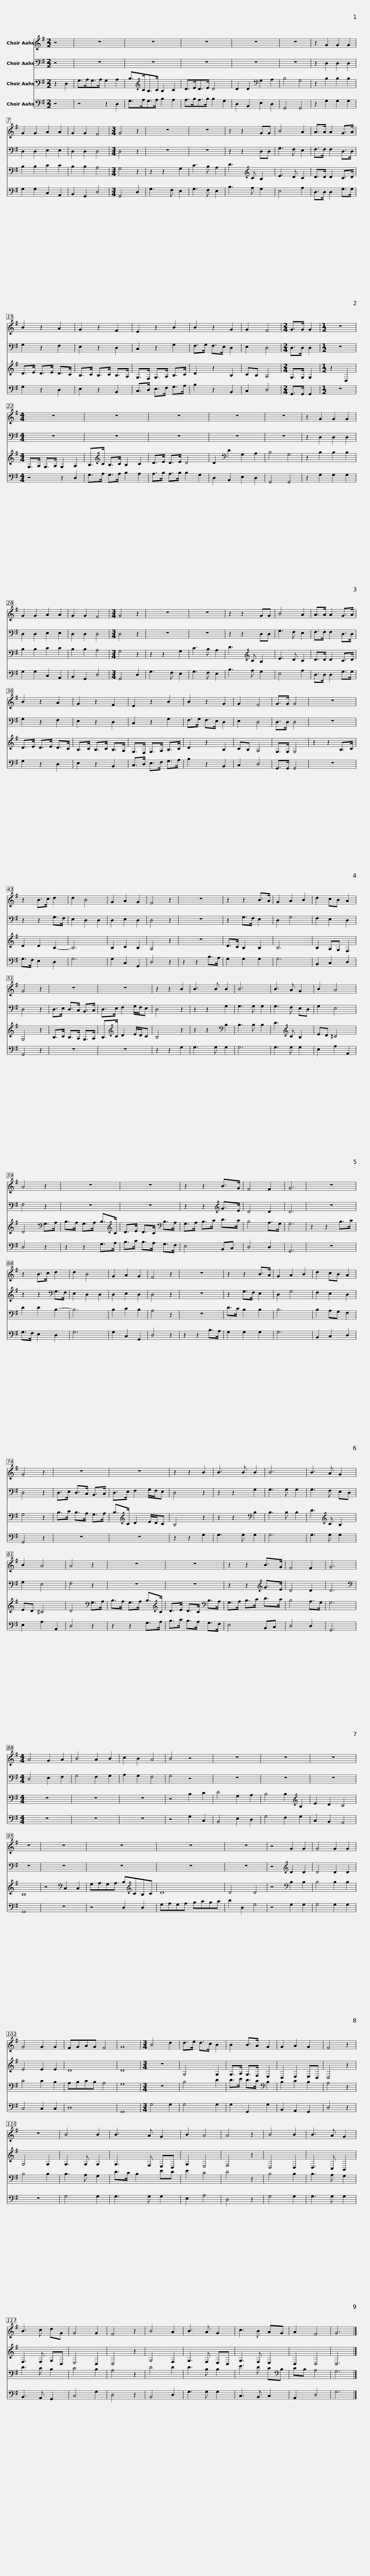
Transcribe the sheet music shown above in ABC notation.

X:1
%%score 1 2 3 4
L:1/8
M:2/2
I:linebreak $
K:G
V:1 treble
V:2 bass
V:3 bass
V:4 bass
V:1
 z4 | z8 | z8 | z8 | z8 | %5
 z8 |$ z2 G2 G2 G2 | G2 G2 A2 A2 | G2 G2 F4 |[M:3/4] G4 z2 | %10
 z6 | z6 | z2 z2 GG | B4 A2 | A>A A2 G>A |$ %15
 B2 z2 A2 | G2 z2 F2 | E2 z2 B2 | B2 z2 G2 | G2 F4 | %20
[M:2/4] G>G G2 |[M:1/2] z4 |$[M:4/4] z8 | z8 | z8 | %25
 z8 | z8 | z2 G2 G2 G2 | G2 G2 A2 A2 |$ G2 G2 F4 | %30
[M:3/4] G4 z2 | z6 | z6 | z2 z2 GG | B4 A2 | %35
 A>A A2 G>A | B2 z2 A2 |$ G2 z2 F2 | E2 z2 B2 | B2 z2 G2 | %40
 G2 F4 | G>G G4 | z6 | z2 B>c d2 | d2 B4 |$ %45
 G2 A2 G2 | F4 z2 | z6 | z2 z2 B>A | G2 A2 B2 | %50
 d2 cB A2 | G4 z2 | z6 | z6 |$ z2 z2 B2 | %55
 B3 B B2 | B6 | B3 A G2 | B2 A4 | A4 z2 | %60
 z6 |$ z6 | z2 z2 B>G | F4 F2 | G6 | %65
 z6 | z2 B>c d2 | d2 B4 | G2 A2 G2 | F4 z2 |$ %70
 z6 | z2 z2 B>A | G2 A2 B2 | d2 cB A2 | G4 z2 | %75
 z6 | z6 | z2 z2 B2 |$ B3 B B2 | B6 | %80
 B3 A G2 | B2 A4 | A4 z2 | z6 | z6 |$ %85
 z2 z2 B>G | F4 F2 | G6 |[M:4/4] A4 G2 A2 | B4 A2 B2 | %90
 c2 B2 A4 | B4 z4 | z8 | z8 | z8 |$ %95
 z8 | z8 | z8 | z8 | z8 | %100
 z4 G2 G2 | G4 G2 G2 | G4 G2 G2 |$ FGAG F4 | G8 | %105
[M:3/4] B4 d2 | d>e d>c B2 | B2 B>A G2 | G2 A2 G2 | F4 z2 | %110
 z6 | B4 B2 |$ B3 A G2 | B2 A4 | A4 z2 | %115
 B4 B2 | B3 A G2 | B3 c dG | G4 G2 | F4 z2 | %120
 B4 A2 | B3 A G2 |$ c3 B AG | A2 F4 | G6 |] %125
V:2
 z4 | z8 | z8 | z8 | z8 | %5
 z8 |$ z2 D,2 D,2 D,2 | D,2 D,2 E,2 E,2 | D,2 D,2 D,4 |[M:3/4] D,4 z2 | %10
 z6 | z6 | z2 z2 D,D, | G,3 F, E,2 | F,>F, F,2 D,>D, |$ %15
 G,2 z2 F,2 | E,2 z2 D,2 | C,2 z2 G,2 | F,>G, F,>E, D,2 | E,2 D,4 | %20
[M:2/4] D,>D, D,2 |[M:1/2] z4 |$[M:4/4] z8 | z8 | z8 | %25
 z8 | z8 | z2 D,2 D,2 D,2 | D,2 D,2 E,2 E,2 |$ D,2 D,2 D,4 | %30
[M:3/4] D,4 z2 | z6 | z6 | z2 z2 D,D, | G,3 F, E,2 | %35
 F,>F, F,2 D,>D, | G,2 z2 F,2 |$ E,2 z2 D,2 | C,2 z2 G,2 | F,>G, F,>E, D,2 | %40
 E,2 D,4 | D,>D, D,4 | z6 | z2 z2 G,>F, | E,2 D,2 D,2 |$ %45
 D,2 E,2 D,2 | D,4 z2 | z6 | z2 G,>F, E,2 | D,2 G,4 | %50
 F,2 E,2 D,2 | D,4 z2 | D,>E, D,>C, B,,>C, | D,>E, F,2 G,/F,/E, |$ D,4 z2 | %55
 z2 z2 G,2 | G,3 G, G,2 | G,3 F, E,D, | G,2 E,4 | F,4 z2 | %60
 z6 |$ z6 | z2 z2[K:treble] G>E | D4 D2 | D6 | %65
 z6 | z2 z2[K:bass] G,>F, | E,2 D,2 D,2 | D,2 E,2 D,2 | D,4 z2 |$ %70
 z6 | z2 G,>F, E,2 | D,2 G,4 | F,2 E,2 D,2 | D,4 z2 | %75
 D,>E, D,>C, B,,>C, | D,>E, F,2 G,/F,/E, | D,4 z2 |$ z2 z2 G,2 | G,3 G, G,2 | %80
 G,3 F, E,D, | G,2 E,4 | F,4 z2 | z6 | z6 |$ %85
 z2 z2[K:treble] G>E | D4 D2 | D6 |[M:4/4][K:bass] D,4 E,2 F,2 | G,4 F,2 G,2 | %90
 A,2 G,2 F,4 | G,4 z4 | z8 | z8 | z8 |$ %95
 z8 | z8 | z8 | z8 | z8 | %100
 z4[K:treble] D2 D2 | D4 D2 D2 | E4 E2 E2 |$ D8 | D8 | %105
[M:3/4] z6 | G,4 G,2 | G,>A, G,>F, E,2 | D,2 E,2 E,D, | D,4 z2 | %110
 G,4 G,2 | G,3 G, G,2 |$ G,3 F, E,D, | G,2 E,4 | F,4 z2 | %115
 D,4 D,2 | D,3 C, B,,2 | F,3 F, G,D, | E,4 D,2 | D,4 z2 | %120
 G,4 F,2 | G,3 F, E,D, |$ G,3 F, E,2 | D,2 D,4 | D,6 |] %125
V:3
 z2 D,2 | G,>A,G,>A, G,2 A,2 | B,>[K:treble]CB,>C B,2 C2 | D>ED>E D4 | D2 D2[K:bass] G,2 A,2 | %5
 B,4 G,4 |$ z2 B,2 B,2 B,2 | B,2 B,2 C2 C2 | B,2 B,2 A,4 |[M:3/4] G,4 z2 | %10
 z2 z2 G,2 | C3 B, A,2 | D3[K:treble] C B,2 | E3 D C2 | D>D D2 C>D |$ %15
 D>E D>E D>C | B,>C B,>C B,>A, | G,>F, G,>A, B,>C | D2 z2 B,2 | CB, A,4 | %20
[M:2/4] G,>G, G,2 |[M:1/2] z2 D,2 |$[M:4/4] G,>A, G,>A, G,2 A,2 | B,>[K:treble]C B,>C B,2 C2 | D>E D>E D4 | %25
 D2[K:bass] D2 G,2 A,2 | B,4 G,4 | z2 B,2 B,2 B,2 | B,2 B,2 C2 C2 |$ B,2 B,2 A,4 | %30
[M:3/4] G,4 z2 | z2 z2 G,2 | C3 B, A,2 | D3[K:treble] C B,2 | E3 D C2 | %35
 D>D D2 C>D | D>E D>E D>C |$ B,>C B,>C B,>A, | G,>F, G,>A, B,>C | D2 z2 B,2 | %40
 CB, A,4 | G,>G, G,4 | z2 z2 B,>C | D2 D2 B,2- | B,6 |$ %45
 B,2 C2 B,2 | A,4 z2 | z6 | D>C B,2 B,2 | B,6 | %50
 B,2 A,G, F,2 | G,4 z2 | B,>C B,>A, G,>A, | B,>[K:treble]C D2 E/D/C |$ B,4 z2 | %55
 z2 z2[K:bass] B,2 | B,3 B, B,2 | D3[K:treble] C B,2 | ED ^C4 | D4[K:bass] G,>A, | %60
 B,>A, G,>A, B,>[K:treble]C |$ D>E D>C[K:bass] B,>A, | G,>A, B,>C D>C | B,4 A,>G, | G,6 | %65
 z2 z2 B,>C | D2 D2 B,2- | B,6 | B,2 C2 B,2 | A,4 z2 |$ %70
 z6 | D>C B,2 B,2 | B,6 | B,2 A,G, F,2 | G,4 z2 | %75
 B,>C B,>A, G,>A, | B,>[K:treble]C D2 E/D/C | B,4 z2 |$ z2 z2[K:bass] B,2 | B,3 B, B,2 | %80
 D3[K:treble] C B,2 | ED ^C4 | D4[K:bass] G,>A, | B,>A, G,>A, B,>[K:treble]C | D>E D>C[K:bass] B,>A, |$ %85
 G,>A, B,>C D>C | B,4 A,>G, | G,6 |[M:4/4] z8 | z8 | %90
 z8 | z4 B,2 C2 | D4 G,2 A,2 | B,4 B,2[K:treble] B,2 | E2 D2 C4 |$ %95
 B,8 | z4[K:bass] C,2 C,2 | G,A,G,A, B,[K:treble]CB,C | D8 | D4 D4 | %100
 z4[K:bass] B,2 B,2 | B,4 B,2 B,2 | C4 C2 B,2 |$ A,B,CB, A,4 | G,8 | %105
[M:3/4] z6 | B,4 D2 | D>E D>C[K:bass] B,2 | B,2 C2 B,2 | A,4 z2 | %110
 B,4 B,2 | B,3 A, G,2 |$ D>C B,2 ED | E2 C4 | D4 z2 | %115
 B,4 B,2 | B,3 A, G,2 | D3 C B,2 | C4 B,2 | A,4 z2 | %120
 D4 D2 | D3 B, B,2 |$ E3 D C[K:bass]B, | CB, A,4 | G,6 |] %125
V:4
 z4 | z4 z2 D,2 | G,>A,G,>A, B,2 A,2 | A,>B,A,>B, B,2 G,2 | D,2 B,,2 E,2 D,2 | %5
 G,,4 G,,4 |$ z2 G,2 G,2 G,2 | G,2 G,2 C,2 A,,2 | B,,2 G,,2 D,4 |[M:3/4] G,,4 D,2 | %10
 G,3 F, E,2 | G,3 F, E,2 | B,3 A, G,2 | E,4 A,2 | D,>D, D,2 G,>G, |$ %15
 G,2 z2 D,2 | E,2 z2 B,,2 | C,>D, E,>F, G,>A, | B,2 z2 B,,2 | C,2 D,4 | %20
[M:2/4] G,,>G,, G,,2 |[M:1/2] z4 |$[M:4/4] z4 z2 D,2 | G,>A, G,>A, B,2 A,2 | A,>B, A,>B, B,2 G,2 | %25
 D,2 B,,2 E,2 D,2 | G,,4 G,,4 | z2 G,2 G,2 G,2 | G,2 G,2 C,2 A,,2 |$ B,,2 G,,2 D,4 | %30
[M:3/4] G,,4 D,2 | G,3 F, E,2 | G,3 F, E,2 | B,3 A, G,2 | E,4 A,2 | %35
 D,>D, D,2 G,>G, | G,2 z2 D,2 |$ E,2 z2 B,,2 | C,>D, E,>F, G,>A, | B,2 z2 B,,2 | %40
 C,2 D,4 | G,,>G,, G,,4 | z6 | G,>F, E,2 D,2 | G,6 |$ %45
 G,2 C,2 G,,2 | D,4 z2 | z2 z2 B,>A, | G,2 G,2 G,2 | G,6 | %50
 B,,2 C,2 D,2 | G,,4 z2 | z6 | z6 |$ z2 z2 G,2 | %55
 G,3 G, G,2 | G,6 | G,3 G, G,2 | E,2 A,2 A,,2 | D,4 z2 | %60
 z2 z2 G,>A, |$ B,>C B,>A, G,>F, | E,4 B,,C, | D,4 D,2 | G,,6 | %65
 z6 | G,>F, E,2 D,2 | G,6 | G,2 C,2 G,,2 | D,4 z2 |$ %70
 z2 z2 B,>A, | G,2 G,2 G,2 | G,6 | B,,2 C,2 D,2 | G,,4 z2 | %75
 z6 | z6 | z2 z2 G,2 |$ G,3 G, G,2 | G,6 | %80
 G,3 G, G,2 | E,2 A,2 A,,2 | D,4 z2 | z2 z2 G,>A, | B,>C B,>A, G,>F, |$ %85
 E,4 B,,C, | D,4 D,2 | G,,6 |[M:4/4] z8 | z8 | %90
 z8 | z4 G,2 C,2 | B,,4 E,2 D,2 | G,4 F,2 G,2 | C,2 B,,2 A,,4 |$ %95
 G,,8 | z8 | z4 D,2 D,2 | G,A,G,A, B,CB,C | D2 D,2 G,4 | %100
 z4 G,2 G,2 | G,4 G,2 G,2 | C,4 C,2 C,2 |$ D,8 | G,,8 | %105
[M:3/4] G,4 G,2 | G,4 G,2 | G,2 G,,2 G,2 | B,,2 A,,2 G,,2 | D,4 z2 | %110
 z6 | G,4 G,2 |$ G,3 G, G,2 | E,2 A,4 | D,4 z2 | %115
 G,4 G,2 | G,3 G, G,2 | B,,3 A,, G,,2 | C,4 G,2 | D,4 z2 | %120
 B,,4 D,2 | G,3 G, G,2 |$ C,3 B,, C,2 | A,,2 D,4 | G,6 |] %125
